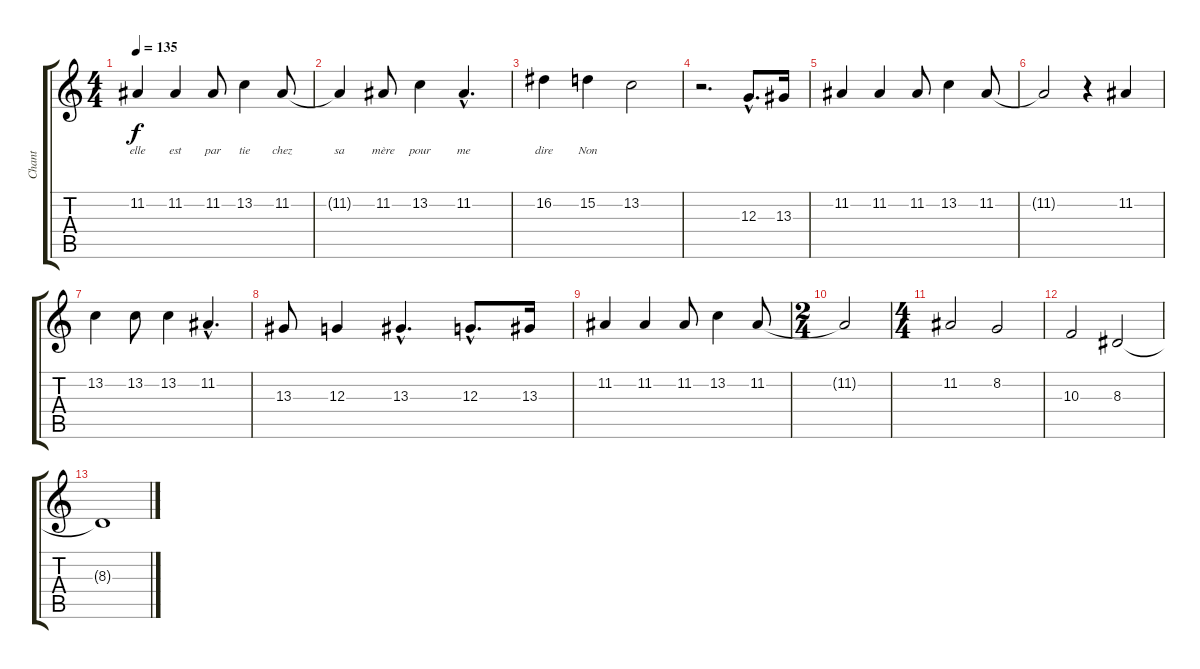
\track ("Chant" "Chant") {instrument piccolo}
\staff {score tabs}
\tuning (E4 B3 G3 D3 A2 E2) {hide}
\ts (4 4)
\tempo 135
\clef g2
\ks c
11.2.4{lyrics (0 "elle") lyrics (1 "") lyrics (2 "") lyrics (3 "") lyrics (4 "") dy f} 11.2.4{lyrics (0 "est") lyrics (1 "") lyrics (2 "") lyrics (3 "") lyrics (4 "")} 11.2.8{lyrics (0 "par") lyrics (1 "") lyrics (2 "") lyrics (3 "") lyrics (4 "")} 13.2.4{lyrics (0 "tie") lyrics (1 "") lyrics (2 "") lyrics (3 "") lyrics (4 "")} 11.2.8{lyrics (0 "chez") lyrics (1 "") lyrics (2 "") lyrics (3 "") lyrics (4 "")} |
11.2{t}.4{lyrics (0 "sa") lyrics (1 "") lyrics (2 "") lyrics (3 "") lyrics (4 "")} 11.2.8{lyrics (0 "mère") lyrics (1 "") lyrics (2 "") lyrics (3 "") lyrics (4 "")} 13.2.4{lyrics (0 "pour") lyrics (1 "") lyrics (2 "") lyrics (3 "") lyrics (4 "")} 11.2{hac}.4{d lyrics (0 "me") lyrics (1 "") lyrics (2 "") lyrics (3 "") lyrics (4 "")} |
16.2.4{lyrics (0 "dire") lyrics (1 "") lyrics (2 "") lyrics (3 "") lyrics (4 "")} 15.2.4{lyrics (0 "Non") lyrics (1 "") lyrics (2 "") lyrics (3 "") lyrics (4 "")} 13.2.2 |
r.2{d} 12.3{hac}.8{d} 13.3.16 |
11.2.4 11.2.4 11.2.8 13.2.4 11.2.8 |
11.2{t}.2 r.4 11.2.4 |
13.2.4 13.2.8 13.2.4 11.2{hac}.4{d} |
13.3.8 12.3.4 13.3{hac}.4{d} 12.3{hac}.8{d} 13.3.16 |
11.2.4 11.2.4 11.2.8 13.2.4 11.2.8 |
\ts (2 4)
11.2{t}.2 |
\ts (4 4)
11.2.2 8.2.2 |
10.3.2 8.3.2 |
8.3{t}.1
